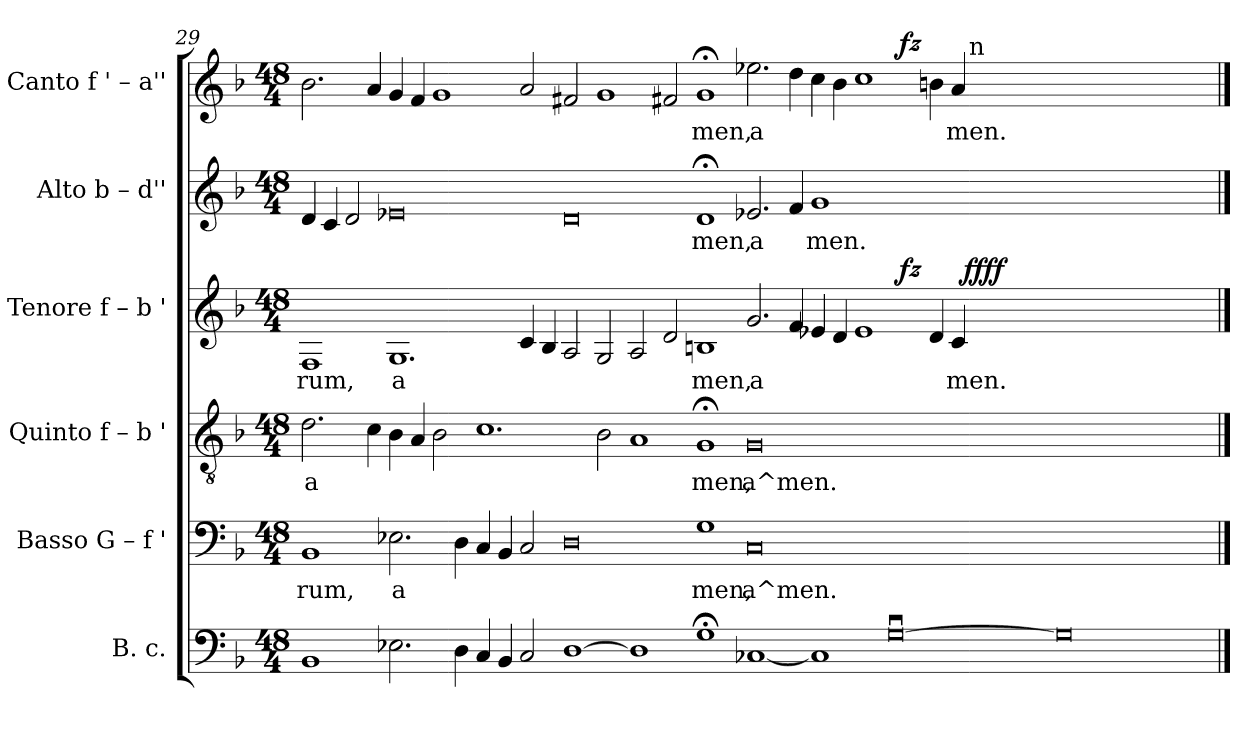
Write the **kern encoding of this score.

**kern	**kern	**text	**kern	**text	**kern	**text	**dynam	**kern	**text	**kern	**text	**dynam
*part6	*part5	*part5	*part4	*part4	*part3	*part3	*part3	*part2	*part2	*part1	*part1	*part1
*staff6	*staff5	*staff5	*staff4	*staff4	*staff3	*staff3	*staff3	*staff2	*staff2	*staff1	*staff1	*staff1
*I"B. c.	*I"Basso  G – f '	*	*I"Quinto  f – b '	*	*I"Tenore  f – b '	*	*	*I"Alto  b – d''	*	*I"Canto  f ' – a''	*	*
!!LO:PB:g=z
*clefF4	*clefF4	*	*clefGv2	*	*clefG2	*	*	*clefG2	*	*clefG2	*	*
*k[b-]	*k[b-]	*	*k[b-]	*	*k[b-]	*	*	*k[b-]	*	*k[b-]	*	*
*F:	*F:	*	*F:	*	*F:	*	*	*F:	*	*F:	*	*
*M48/4	*M48/4	*	*M48/4	*	*M48/4	*	*	*M48/4	*	*M48/4	*	*
=29	=29	=29	=29	=29	=29	=29	=29	=29	=29	=29	=29	=29
!	!	!LO:LY:b:cj	!	!LO:LY:b:cj	!	!LO:LY:b:cj	!	!	!LO:LY:b:cj	!	!LO:LY:b:cj	!
*	*	*	*	*	*^	*	*	*	*	*^	*	*
*	*	*	*	*	*	*^	*	*	*	*	*	*^	*	*
1BB-	1BB-	-rum,	2.d\	a	1F	1ryy	1ryy	rum,	.	4d/	--	2.b-\	1ryy	1ryy	.	.
!	!	!	!	!	!	!	!	!	!	!	!LO:LY:b:cj	!	!	!	!	!
.	.	.	.	.	.	.	.	.	.	4c/	--	.	.	.	.	.
!	!	!	!	!	!	!	!	!	!	!	!LO:LY:b:cj	!	!	!	!	!
.	.	.	.	.	.	.	.	.	.	2d/	--	.	.	.	.	.
!	!	!	!	!LO:LY:b:cj	!	!	!	!	!	!	!	!	!	!	!LO:LY:b:cj	!
.	.	.	4c\	.	.	.	.	.	.	.	.	4a/	.	.	.	.
!	!	!LO:LY:b:cj	!	!LO:LY:b:cj	!	!	!	!LO:LY:b:cj	!	!	!LO:LY:b:cj	!	!	!	!LO:LY:b:cj	!
2.E-X\	2.E-X\	a-	4B-\	.	1.G	1ryy	1ryy	a-	.	0e-X	--	4g/	1ryy	1ryy	.	.
!	!	!	!	!LO:LY:b:cj	!	!	!	!	!	!	!	!	!	!	!LO:LY:b:cj	!
.	.	.	4A/	.	.	.	.	.	.	.	.	4f/	.	.	.	.
!	!	!	!	!LO:LY:b:cj	!	!	!	!	!	!	!	!	!	!	!LO:LY:b:cj	!
.	.	.	2B-\	.	.	.	.	.	.	.	.	1g	.	.	.	.
!	!	!LO:LY:b:cj	!	!	!	!	!	!	!	!	!	!	!	!	!	!
4D\	4D\	--	.	.	.	.	.	.	.	.	.	.	.	.	.	.
!	!	!LO:LY:b:cj	!	!LO:LY:b:cj	!	!	!	!	!	!	!	!	!	!	!	!
4C/	4C/	--	1.c	.	.	1ryy	1ryy	.	.	.	.	.	1ryy	1ryy	.	.
!	!	!LO:LY:b:cj	!	!	!	!	!	!	!	!	!	!	!	!	!	!
4BB-/	4BB-/	--	.	.	.	.	.	.	.	.	.	.	.	.	.	.
!	!	!LO:LY:b:cj	!	!	!	!	!	!LO:LY:b:cj	!	!	!	!	!	!	!LO:LY:b:cj	!
2C/	2C/	--	.	.	4c/	.	.	--	.	.	.	2a/	.	.	.	.
!	!	!	!	!	!	!	!	!LO:LY:b:cj	!	!	!	!	!	!	!	!
.	.	.	.	.	4B-/	.	.	--	.	.	.	.	.	.	.	.
!	!	!LO:LY:b:cj	!	!	!	!	!	!LO:LY:b:cj	!	!	!LO:LY:b:cj	!	!	!	!LO:LY:b:cj	!
[<1D	0D	--	.	.	2A/	1ryy	1ryy	--	.	0d	--	2f#X/	1ryy	1ryy	.	.
!	!	!	!	!LO:LY:b:cj	!	!	!	!LO:LY:b:cj	!	!	!	!	!	!	!LO:LY:b:cj	!
.	.	.	2B-\	.	2G/	.	.	--	.	.	.	1g	.	.	.	.
!	!	!	!	!LO:LY:b:cj	!	!	!	!LO:LY:b:cj	!	!	!	!	!	!	!	!
1D]	.	.	1A	.	2A/	1ryy	1ryy	--	.	.	.	.	1ryy	1ryy	.	.
!	!	!	!	!	!	!	!	!LO:LY:b:cj	!	!	!	!	!	!	!LO:LY:b:cj	!
.	.	.	.	.	2d/	.	.	--	.	.	.	2f#X/	.	.	.	.
!	!	!LO:LY:b:cj	!	!LO:LY:b:cj	!	!	!	!LO:LY:b:cj	!	!	!LO:LY:b:cj	!	!	!	!LO:LY:b:cj	!
1G;<	1G	-men,	1G;<	men,	1Bn	1ryy	1ryy	-men,	.	1d;<	-men,	1g;<	1ryy	1ryy	men,	.
!	!	!LO:LY:b:cj	!	!LO:LY:b:cj	!	!	!	!LO:LY:b:cj	!	!	!LO:LY:b:cj	!	!	!	!LO:LY:b:cj	!
[<1C-	0C	a^men.	0G	a^men.	2.g/	1ryy	1ryy	a-	.	2.e-X/	a-	2.ee-X\	1ryy	1ryy	a	.
!	!	!	!	!	!	!	!	!LO:LY:b:cj	!	!	!LO:LY:b:cj	!	!	!	!LO:LY:b:cj	!
.	.	.	.	.	4f/	.	.	--	.	4f/	--	4dd\	.	.	.	.
!	!	!	!	!	!	!	!	!LO:LY:b:cj	!	!	!LO:LY:b:cj	!	!	!	!LO:LY:b:cj	!
1C-]	.	.	.	.	4e-X/	1ryy	1ryy	--	.	1g	-men.	4cc\	1ryy	1...ryy	.	.
!	!	!	!	!	!	!	!	!LO:LY:b:cj	!	!	!	!	!	!	!LO:LY:b:cj	!
.	.	.	.	.	4d/	.	.	--	.	.	.	4b-\	.	.	.	.
!	!	!	!	!	!	!	!	!LO:LY:b:cj	!	!	!	!	!	!	!LO:LY:b:cj	!
.	.	.	.	.	1e-	.	.	--	.	.	.	1cc	.	.	.	.
[>0Gu>	00ryy	.	00ryy	.	.	16.ryy	2ryy	.	.	00ryy	.	.	16.ryy	.	.	.
!	!	!	!	!	!	!	!	!	!LO:DY:b	!	!	!	!	!	!	!LO:DY:b
.	.	.	.	.	.	1ryy	.	.	fz	.	.	.	1ryy	.	.	fz
!	!	!	!	!	!	!	!	!LO:LY:b:cj	!	!	!	!	!	!	!LO:LY:b:cj	!
.	.	.	.	.	4d/	.	4ryy	--	.	.	.	4bn\	.	.	.	.
!	!	!	!	!	!	!	!	!LO:LY:b:cj	!	!	!	!	!	!	!LO:LY:b:cj	!
.	.	.	.	.	4c/	.	16..ryy	-men.	.	.	.	4a/	.	.	men.	.
!	!	!	!	!	!	!	!	!	!LO:DY:b	!	!	!	!	!	!	!
.	.	.	.	.	.	.	1ryy	.	ffff	.	.	.	.	.	.	.
!	!	!	!	!	!	!	!	!	!	!	!	!	!	!LO:TX:a:t=n	!	!
.	.	.	.	.	.	.	.	.	.	.	.	.	.	1ryy	.	.
.	.	.	.	.	0.ryy	.	.	.	.	.	.	0.ryy	.	.	.	.
.	.	.	.	.	.	1ryy	.	.	.	.	.	.	1ryy	.	.	.
.	.	.	.	.	.	.	1ryy	.	.	.	.	.	.	.	.	.
.	.	.	.	.	.	.	.	.	.	.	.	.	.	1ryy	.	.
0G]	.	.	.	.	.	.	.	.	.	.	.	.	.	.	.	.
.	.	.	.	.	.	1ryy	.	.	.	.	.	.	1ryy	.	.	.
.	.	.	.	.	.	.	1ryy	.	.	.	.	.	.	.	.	.
.	.	.	.	.	.	.	.	.	.	.	.	.	.	1ryy	.	.
.	.	.	.	.	.	2ryy	.	.	.	.	.	.	2ryy	.	.	.
.	.	.	.	.	.	4ryy	.	.	.	.	.	.	4ryy	.	.	.
.	.	.	.	.	.	8ryy	.	.	.	.	.	.	8ryy	.	.	.
.	.	.	.	.	.	.	8ryy	.	.	.	.	.	.	.	.	.
.	.	.	.	.	.	.	.	.	.	.	.	.	.	8ryy	.	.
.	.	.	.	.	.	32ryy	.	.	.	.	.	.	32ryy	.	.	.
.	.	.	.	.	.	.	64ryy	.	.	.	.	.	.	.	.	.
*	*	*	*	*	*v	*v	*v	*	*	*	*	*v	*v	*v	*	*
==	==	==	==	==	==	==	==	==	==	==	==	==
*-	*-	*-	*-	*-	*-	*-	*-	*-	*-	*-	*-	*-
